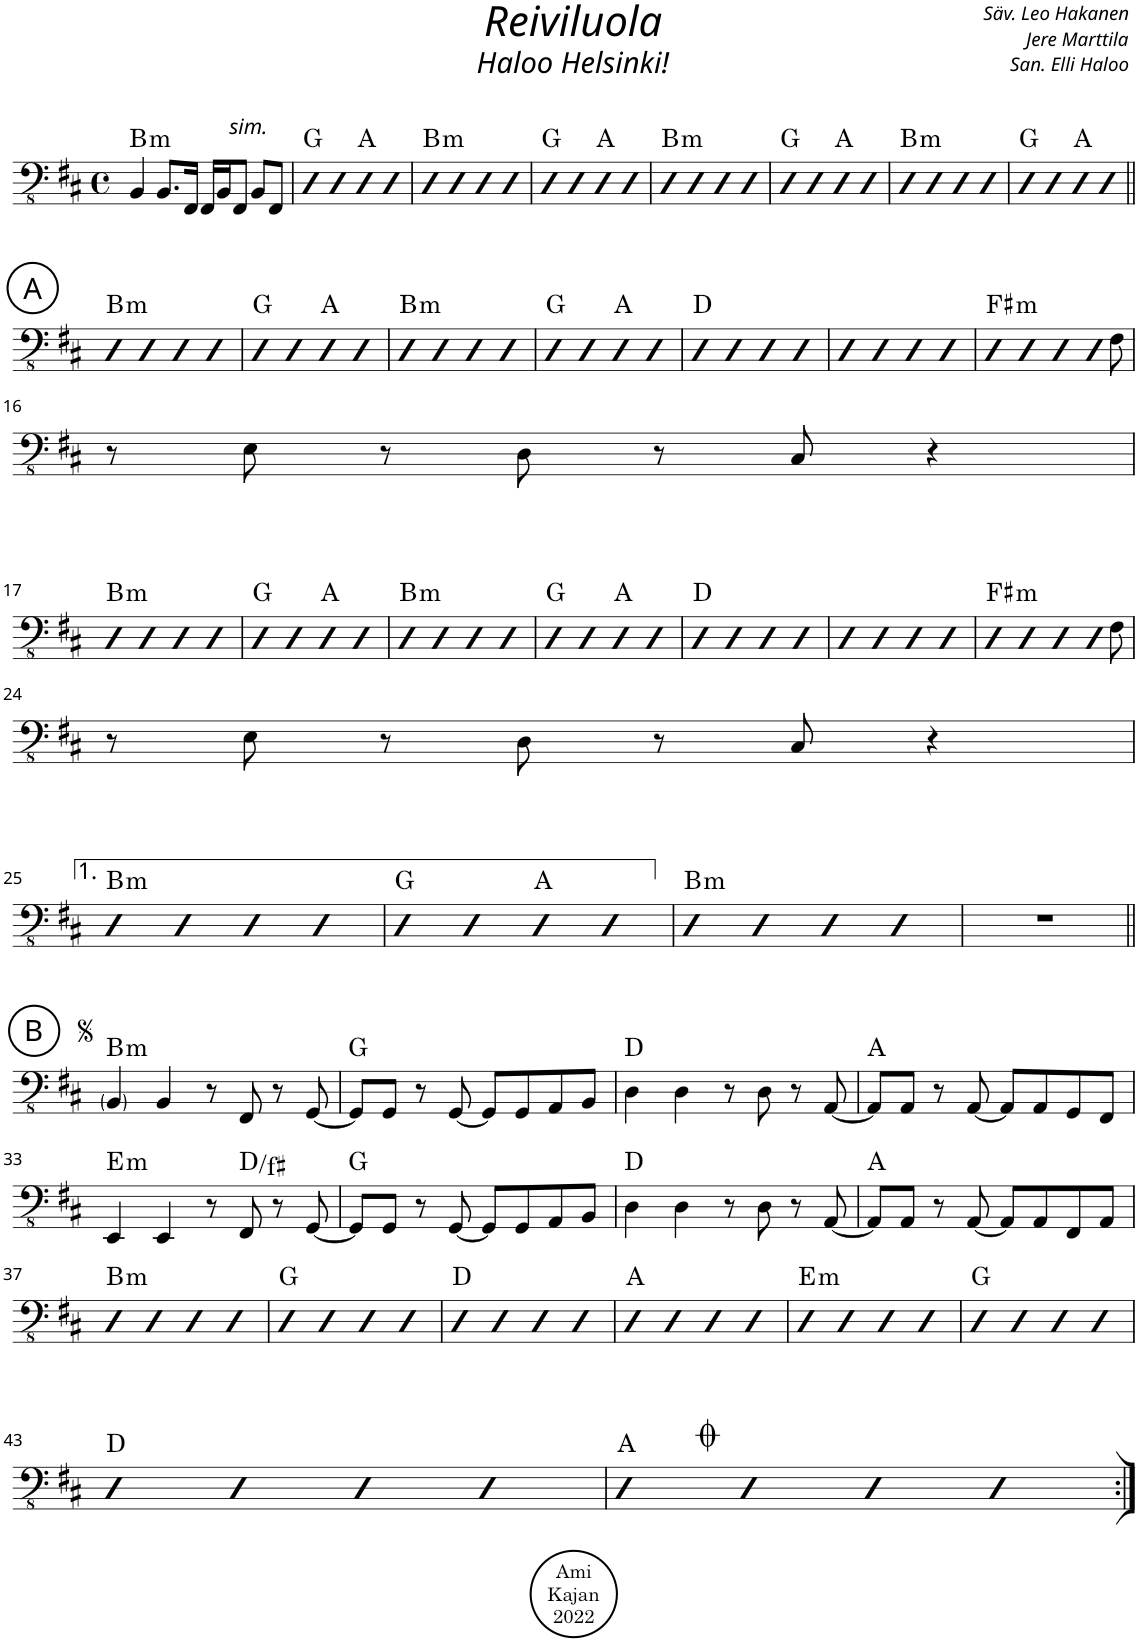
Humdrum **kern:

**kern	**harte
*part1	*part1
*staff1	*
*I"Acoustic Bass	*
*I'Bass	*
*clefFv4	*
*k[f#c#]	*
*M4/4	*
*met(c)	*
=1	=1
!	!LO:H:kt=m
4BBB/	B:min
8.BBB/L	.
16FFF#/Jk	.
16FFF#/LL	.
16BBB/J	.
8FFF#/J	.
!LO:TX:a:i:t=sim.	!
8BBB/L	.
8FFF#/J	.
=2	=2
4DD	G:maj
4DD	.
4DD	A:maj
4DD	.
=3	=3
!	!LO:H:kt=m
4DD	B:min
4DD	.
4DD	.
4DD	.
=4	=4
4DD	G:maj
4DD	.
4DD	A:maj
4DD	.
=5	=5
!	!LO:H:kt=m
4DD	B:min
4DD	.
4DD	.
4DD	.
=6	=6
4DD	G:maj
4DD	.
4DD	A:maj
4DD	.
=7	=7
!	!LO:H:kt=m
4DD	B:min
4DD	.
4DD	.
4DD	.
=8	=8
4DD	G:maj
4DD	.
4DD	A:maj
4DD	.
!!LO:LB:g=z
!!LO:REH:place=s1:a:cj:enc=circle:fs=14:t=A
=9||	=9||
!	!LO:H:kt=m
4DD	B:min
4DD	.
4DD	.
4DD	.
=10	=10
4DD	G:maj
4DD	.
4DD	A:maj
4DD	.
=11	=11
!	!LO:H:kt=m
4DD	B:min
4DD	.
4DD	.
4DD	.
=12	=12
4DD	G:maj
4DD	.
4DD	A:maj
4DD	.
=13	=13
4DD	D:maj
4DD	.
4DD	.
4DD	.
=14	=14
4DD	.
4DD	.
4DD	.
4DD	.
=15	=15
!	!LO:H:kt=m
4DD	F#:min
4DD	.
4DD	.
8DD	.
8FF#\	.
!!LO:LB:g=z
=16	=16
8r	.
8EE\	.
8r	.
8DD\	.
8r	.
8CC#/	.
4r	.
!!LO:LB:g=z
=17	=17
!	!LO:H:kt=m
4DD	B:min
4DD	.
4DD	.
4DD	.
=18	=18
4DD	G:maj
4DD	.
4DD	A:maj
4DD	.
=19	=19
!	!LO:H:kt=m
4DD	B:min
4DD	.
4DD	.
4DD	.
=20	=20
4DD	G:maj
4DD	.
4DD	A:maj
4DD	.
=21	=21
4DD	D:maj
4DD	.
4DD	.
4DD	.
=22	=22
4DD	.
4DD	.
4DD	.
4DD	.
=23	=23
!	!LO:H:kt=m
4DD	F#:min
4DD	.
4DD	.
8DD	.
8FF#\	.
!!LO:LB:g=z
=24	=24
8r	.
8EE\	.
8r	.
8DD\	.
8r	.
8CC#/	.
4r	.
!!LO:LB:g=z
=25	=25
!	!LO:H:kt=m
4DD	B:min
4DD	.
4DD	.
4DD	.
=26	=26
4DD	G:maj
4DD	.
4DD	A:maj
4DD	.
=27	=27
!	!LO:H:kt=m
4DD	B:min
4DD	.
4DD	.
4DD	.
=28	=28
1r	.
!!LO:LB:g=z
!!LO:REH:place=s1:a:cj:enc=circle:fs=14:t=B
=29||	=29||
!	!LO:H:kt=m
4BBB/	B:min
4BBB/	.
8r	.
8FFF#/	.
8r	.
[8GGG/	.
=30	=30
8GGG/L]	G:maj
8GGG/J	.
8r	.
[8GGG/	.
8GGG/L]	.
8GGG/	.
8AAA/	.
8BBB/J	.
=31	=31
4DD\	D:maj
4DD\	.
8r	.
8DD\	.
8r	.
[8AAA/	.
=32	=32
8AAA/L]	A:maj
8AAA/J	.
8r	.
[8AAA/	.
8AAA/L]	.
8AAA/	.
8GGG/	.
8FFF#/J	.
!!LO:LB:g=z
=33	=33
!	!LO:H:kt=m
4EEE/	E:min
4EEE/	.
8r	.
8FFF#/	D:maj/3
8r	.
[8GGG/	.
=34	=34
8GGG/L]	G:maj
8GGG/J	.
8r	.
[8GGG/	.
8GGG/L]	.
8GGG/	.
8AAA/	.
8BBB/J	.
=35	=35
4DD\	D:maj
4DD\	.
8r	.
8DD\	.
8r	.
[8AAA/	.
=36	=36
8AAA/L]	A:maj
8AAA/J	.
8r	.
[8AAA/	.
8AAA/L]	.
8AAA/	.
8FFF#/	.
8AAA/J	.
!!LO:LB:g=z
=37	=37
!	!LO:H:kt=m
4DD	B:min
4DD	.
4DD	.
4DD	.
=38	=38
4DD	G:maj
4DD	.
4DD	.
4DD	.
=39	=39
4DD	D:maj
4DD	.
4DD	.
4DD	.
=40	=40
4DD	A:maj
4DD	.
4DD	.
4DD	.
=41	=41
!	!LO:H:kt=m
4DD	E:min
4DD	.
4DD	.
4DD	.
=42	=42
4DD	G:maj
4DD	.
4DD	.
4DD	.
!!LO:LB:g=z
=43	=43
4DD	D:maj
4DD	.
4DD	.
4DD	.
=44	=44
4DD	A:maj
4DD	.
4DD	.
4DD	.
=:|!	=:|!
*-	*-
